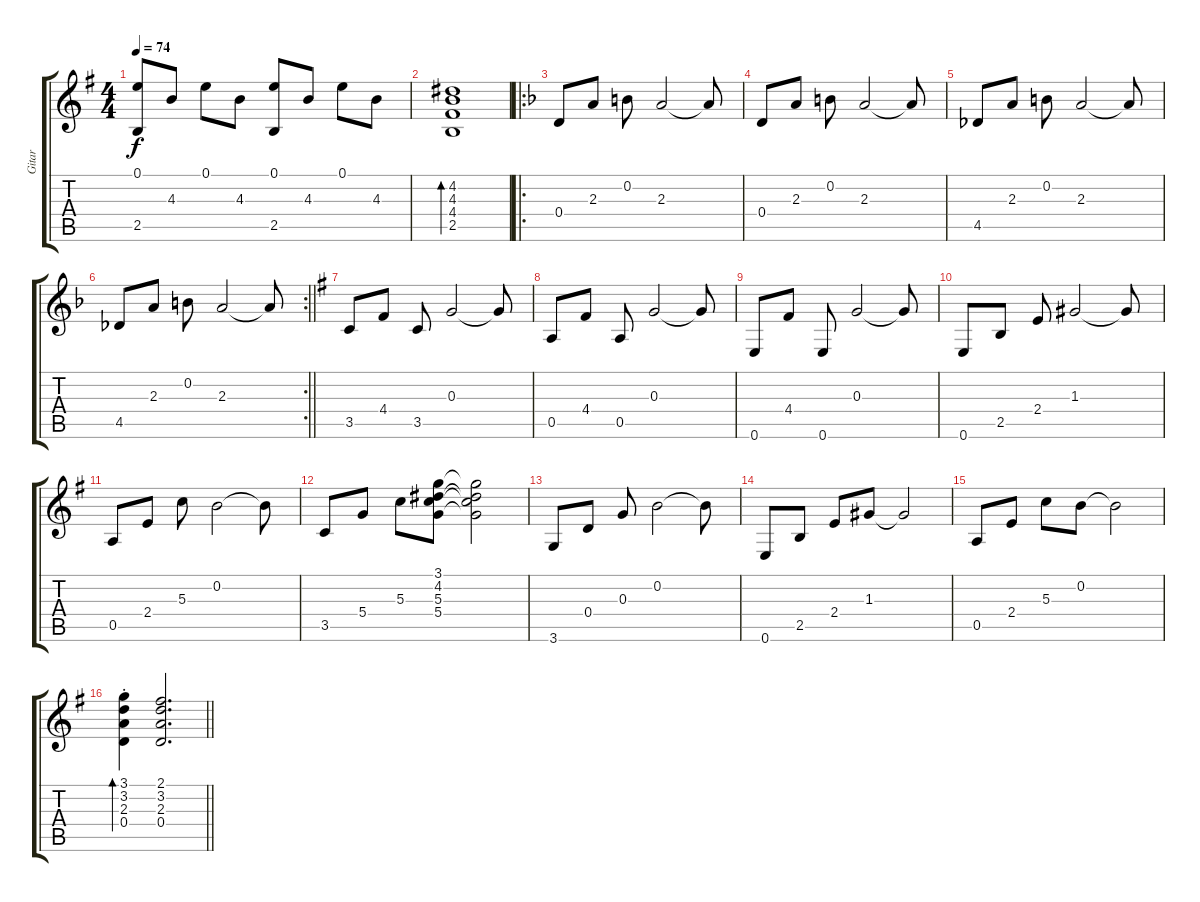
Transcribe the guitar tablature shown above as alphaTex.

\track ("Gitar" "Gitar") {instrument acousticguitarsteel}
\staff {score tabs}
\tuning (E4 B3 G3 D3 A2 E2) {hide}
\ts (4 4)
\tempo 74
\clef g2
\ks g
(0.1 2.5).8{dy f} 4.3.8 0.1.8 4.3.8 (0.1 2.5).8 4.3.8 0.1.8 4.3.8 |
(4.2 4.3 4.4 2.5).1{bd 120} |
\ro
\ks f
0.4.8 2.3.8 0.2.8 2.3.2 2.3{t}.8 |
0.4.8 2.3.8 0.2.8 2.3.2 2.3{t}.8 |
4.5.8 2.3.8 0.2.8 2.3.2 2.3{t}.8 |
\rc 2
\barLineRight lightlight
4.5.8 2.3.8 0.2.8 2.3.2 2.3{t}.8 |
\ks g
3.5.8 4.4.8 3.5.8 0.3.2 0.3{t}.8 |
0.5.8 4.4.8 0.5.8 0.3.2 0.3{t}.8 |
0.6.8 4.4.8 0.6.8 0.3.2 0.3{t}.8 |
0.6.8 2.5.8 2.4.8 1.3.2 1.3{t}.8 |
0.5.8 2.4.8 5.3.8 0.2.2 0.2{t}.8 |
3.5.8 5.4.8 5.3.8 (3.1 4.2 5.3 5.4).8 (3.1{t} 4.2{t} 5.3{t} 5.4{t}).2 |
3.6.8 0.4.8 0.3.8 0.2.2 0.2{t}.8 |
0.6.8 2.5.8 2.4.8 1.3.8 1.3{t}.2 |
0.5.8 2.4.8 5.3.8 0.2.8 0.2{t}.2 |
\barLineRight lightlight
(3.1{st} 3.2{st} 2.3{st} 0.4{st}).4{bd 120} (2.1 3.2 2.3 0.4).2{d}
